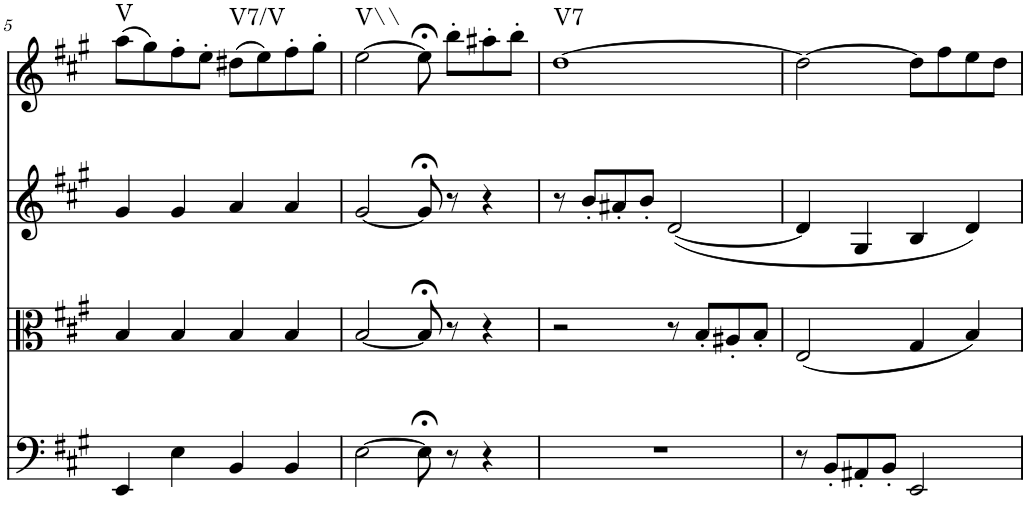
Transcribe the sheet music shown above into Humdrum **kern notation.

**kern	**kern	**kern	**kern	**harte
*part4	*part3	*part2	*part1	*part1
*staff4	*staff3	*staff2	*staff1	*
*I"Violoncello	*I"Viola	*I"Violin 2	*I"Violin 1	*
*I'Vc	*I'Vla	*I'Vln	*I'Vln	*
!!LO:PB:g=z
*clefF4	*clefC3	*clefG2	*clefG2	*
*k[f#c#g#]	*k[f#c#g#]	*k[f#c#g#]	*k[f#c#g#]	*
*A:	*A:	*A:	*A:	*
*M2/2	*M2/2	*M2/2	*M2/2	*
*met(c|)	*met(c|)	*met(c|)	*met(c|)	*
=5	=5	=5	=5	=5
!	!	!	!	!LO:H:kt=V
4EE/	4B/	4g#/	(8aa\L	N
.	.	.	8gg#\)	.
4E\	4B/	4g#/	8ff#'\	.
.	.	.	8ee'\J	.
!	!	!	!	!LO:H:kt=V7/V
4BB/	4B/	4a/	(8dd#X\L	N
.	.	.	8ee\)	.
4BB/	4B/	4a/	8ff#'\	.
.	.	.	8gg#'\J	.
=6	=6	=6	=6	=6
!	!	!	!	!LO:H:kt=V\\
[2E\	[2B/	[2g#/	[2ee\	N
8E;<\]	8B;</]	8g#;</]	8ee;<\]	.
8r	8r	8r	8bb'\L	.
4r	4r	4r	8aa#X'\	.
.	.	.	8bb'\J	.
=7	=7	=7	=7	=7
!	!	!	!	!LO:H:kt=V7
1r	2r	8r	[1dd	N
.	.	8b'/L	.	.
.	.	8a#X'/	.	.
.	.	8b'/J	.	.
.	8r	(<[2d/	.	.
.	8B'/L	.	.	.
.	8A#X'/	.	.	.
.	8B'/J	.	.	.
=8	=8	=8	=8	=8
8r	(2E/	4d/]	2dd\_	.
8BB'/L	.	.	.	.
8AA#X'/	.	4G#/	.	.
8BB'/J	.	.	.	.
2EE/	4G#/	4B/	8dd\L]	.
.	.	.	8ff#\	.
.	4B/)	4d/)	8ee\	.
.	.	.	8dd\J	.
=	=	=	=	=
*-	*-	*-	*-	*-
